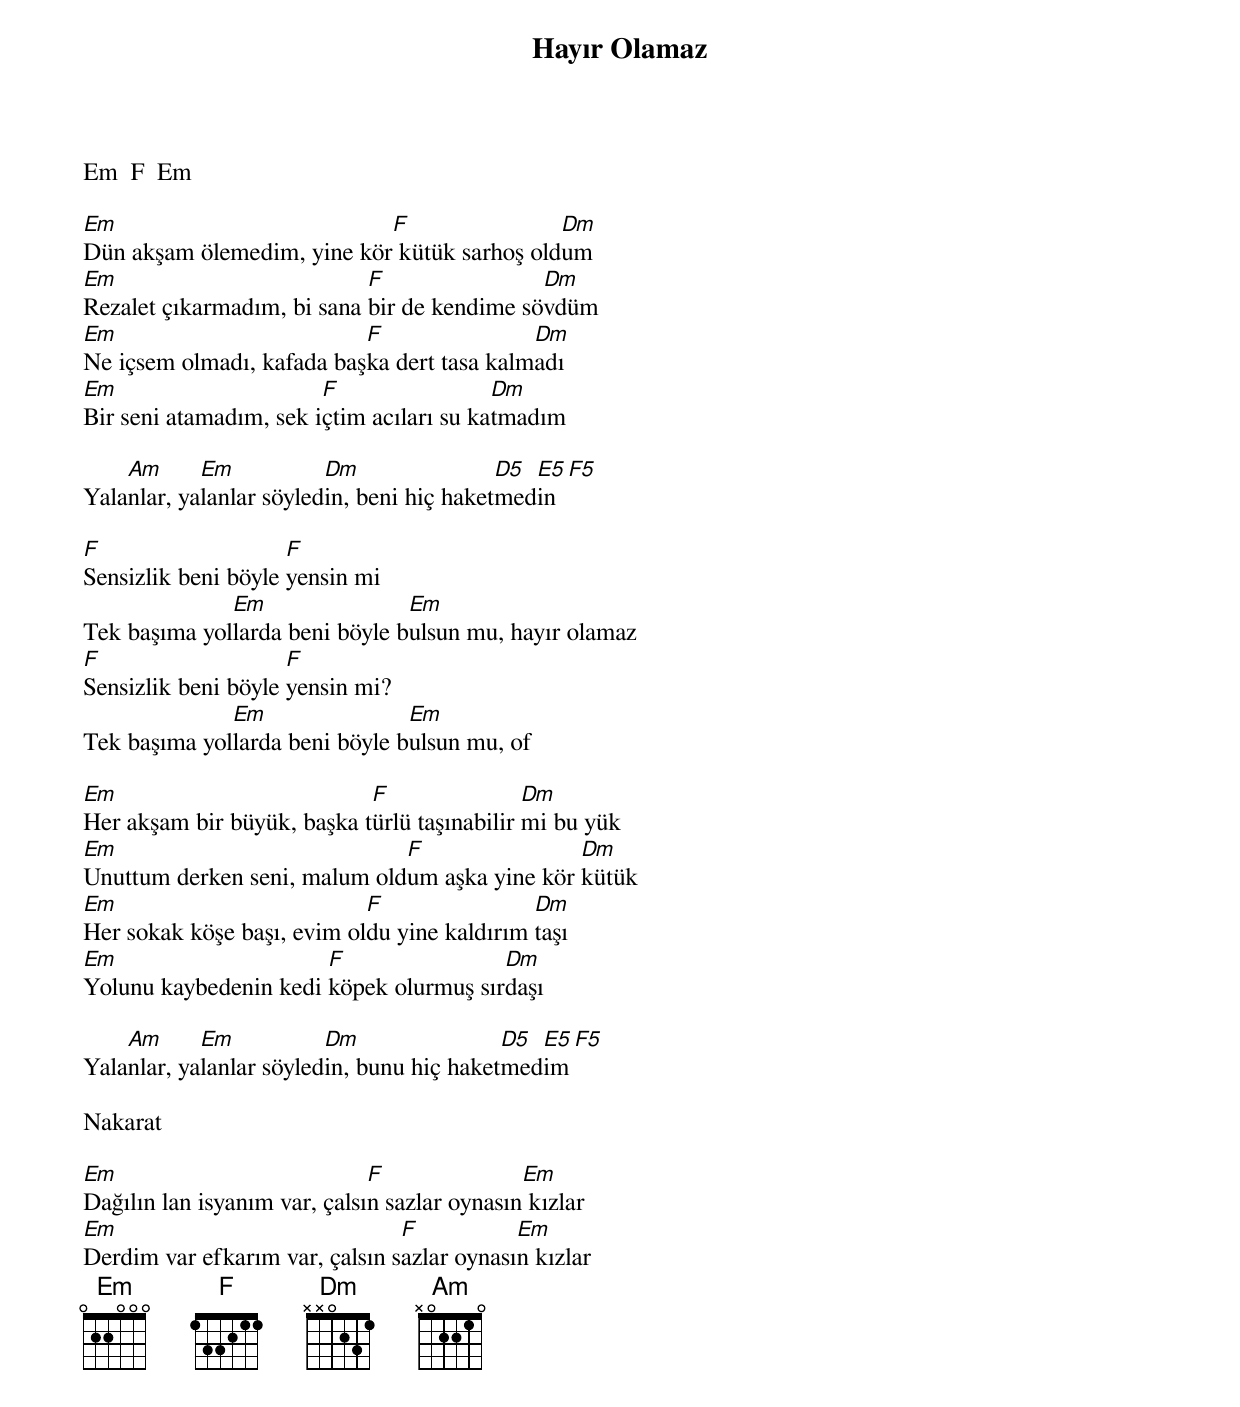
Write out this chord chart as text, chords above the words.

{title: Hayır Olamaz}
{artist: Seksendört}

Em  F  Em

Em                          F                Dm
Dün akşam ölemedim, yine kör kütük sarhoş oldum
Em                          F                Dm
Rezalet çıkarmadım, bi sana bir de kendime sövdüm
Em                         F                Dm
Ne içsem olmadı, kafada başka dert tasa kalmadı
Em                      F                 Dm
Bir seni atamadım, sek içtim acıları su katmadım

    Am      Em           Dm                D5 E5 F5
Yalanlar, yalanlar söyledin, beni hiç haketmedin

F                    F
Sensizlik beni böyle yensin mi
              Em                Em
Tek başıma yollarda beni böyle bulsun mu, hayır olamaz
F                    F
Sensizlik beni böyle yensin mi?
              Em                Em
Tek başıma yollarda beni böyle bulsun mu, of

Em                          F                Dm
Her akşam bir büyük, başka türlü taşınabilir mi bu yük
Em                            F                Dm
Unuttum derken seni, malum oldum aşka yine kör kütük
Em                          F                Dm
Her sokak köşe başı, evim oldu yine kaldırım taşı
Em                     F                Dm
Yolunu kaybedenin kedi köpek olurmuş sırdaşı

    Am      Em           Dm                D5 E5 F5
Yalanlar, yalanlar söyledin, bunu hiç haketmedim

Nakarat

Em                            F               Em
Dağılın lan isyanım var, çalsın sazlar oynasın kızlar
Em                              F           Em
Derdim var efkarım var, çalsın sazlar oynasın kızlar
